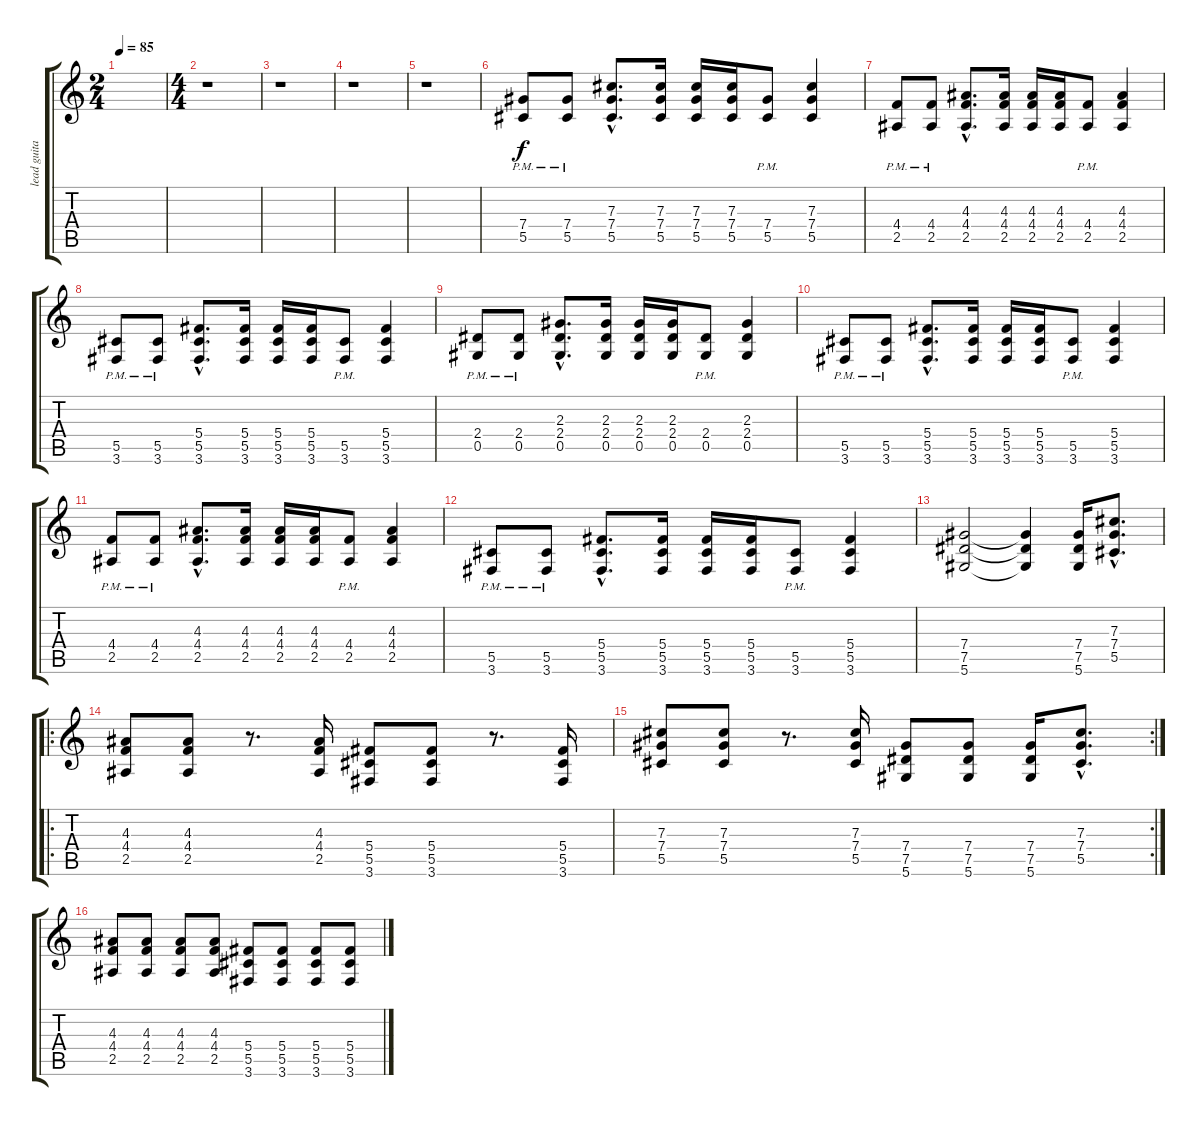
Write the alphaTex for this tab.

\track ("lead guitar" "lead guita") {instrument distortionguitar}
\staff {score tabs}
\tuning (Eb4 Bb3 Gb3 Db3 Ab2 Eb2) {hide}
\ts (2 4)
\tempo 85
\clef g2
\ks c
|
\ts (4 4)
r.1 |
r.1 |
r.1 |
r.1 |
(7.4{pm} 5.5{pm}).8 (7.4{pm} 5.5{pm}).8 (7.3{hac} 7.4{hac} 5.5{hac}).8{d} (7.3 7.4 5.5).16 (7.3 7.4 5.5).16 (7.3 7.4 5.5).16 (7.4{pm} 5.5{pm}).8 (7.3 7.4 5.5).4 |
(4.4{pm} 2.5{pm}).8 (4.4{pm} 2.5{pm}).8 (4.3{hac} 4.4{hac} 2.5{hac}).8{d} (4.3 4.4 2.5).16 (4.3 4.4 2.5).16 (4.3 4.4 2.5).16 (4.4{pm} 2.5{pm}).8 (4.3 4.4 2.5).4 |
(5.5{pm} 3.6{pm}).8 (5.5{pm} 3.6{pm}).8 (5.4{hac} 5.5{hac} 3.6{hac}).8{d} (5.4 5.5 3.6).16 (5.4 5.5 3.6).16 (5.4 5.5 3.6).16 (5.5{pm} 3.6{pm}).8 (5.4 5.5 3.6).4 |
(2.4{pm} 0.5{pm}).8 (2.4{pm} 0.5{pm}).8 (2.3{hac} 2.4{hac} 0.5{hac}).8{d} (2.3 2.4 0.5).16 (2.3 2.4 0.5).16 (2.3 2.4 0.5).16 (2.4{pm} 0.5{pm}).8 (2.3 2.4 0.5).4 |
(5.5{pm} 3.6{pm}).8 (5.5{pm} 3.6{pm}).8 (5.4{hac} 5.5{hac} 3.6{hac}).8{d} (5.4 5.5 3.6).16 (5.4 5.5 3.6).16 (5.4 5.5 3.6).16 (5.5{pm} 3.6{pm}).8 (5.4 5.5 3.6).4 |
(4.4{pm} 2.5{pm}).8 (4.4{pm} 2.5{pm}).8 (4.3{hac} 4.4{hac} 2.5{hac}).8{d} (4.3 4.4 2.5).16 (4.3 4.4 2.5).16 (4.3 4.4 2.5).16 (4.4{pm} 2.5{pm}).8 (4.3 4.4 2.5).4 |
(5.5{pm} 3.6{pm}).8 (5.5{pm} 3.6{pm}).8 (5.4{hac} 5.5{hac} 3.6{hac}).8{d} (5.4 5.5 3.6).16 (5.4 5.5 3.6).16 (5.4 5.5 3.6).16 (5.5{pm} 3.6{pm}).8 (5.4 5.5 3.6).4 |
(7.4 7.5 5.6).2 (7.4{t} 7.5{t} 5.6{t}).4 (7.4 7.5 5.6).16 (7.3{hac} 7.4{hac} 5.5{hac}).8{d} |
\ro
(4.3 4.4 2.5).8 (4.3 4.4 2.5).8 r.8{d} (4.3 4.4 2.5).16 (5.4 5.5 3.6).8 (5.4 5.5 3.6).8 r.8{d} (5.4 5.5 3.6).16 |
\rc 2
(7.3 7.4 5.5).8 (7.3 7.4 5.5).8 r.8{d} (7.3 7.4 5.5).16 (7.4 7.5 5.6).8 (7.4 7.5 5.6).8 (7.4 7.5 5.6).16 (7.3{hac} 7.4{hac} 5.5{hac}).8{d} |
(4.3 4.4 2.5).8 (4.3 4.4 2.5).8 (4.3 4.4 2.5).8 (4.3 4.4 2.5).8 (5.4 5.5 3.6).8 (5.4 5.5 3.6).8 (5.4 5.5 3.6).8 (5.4 5.5 3.6).8
